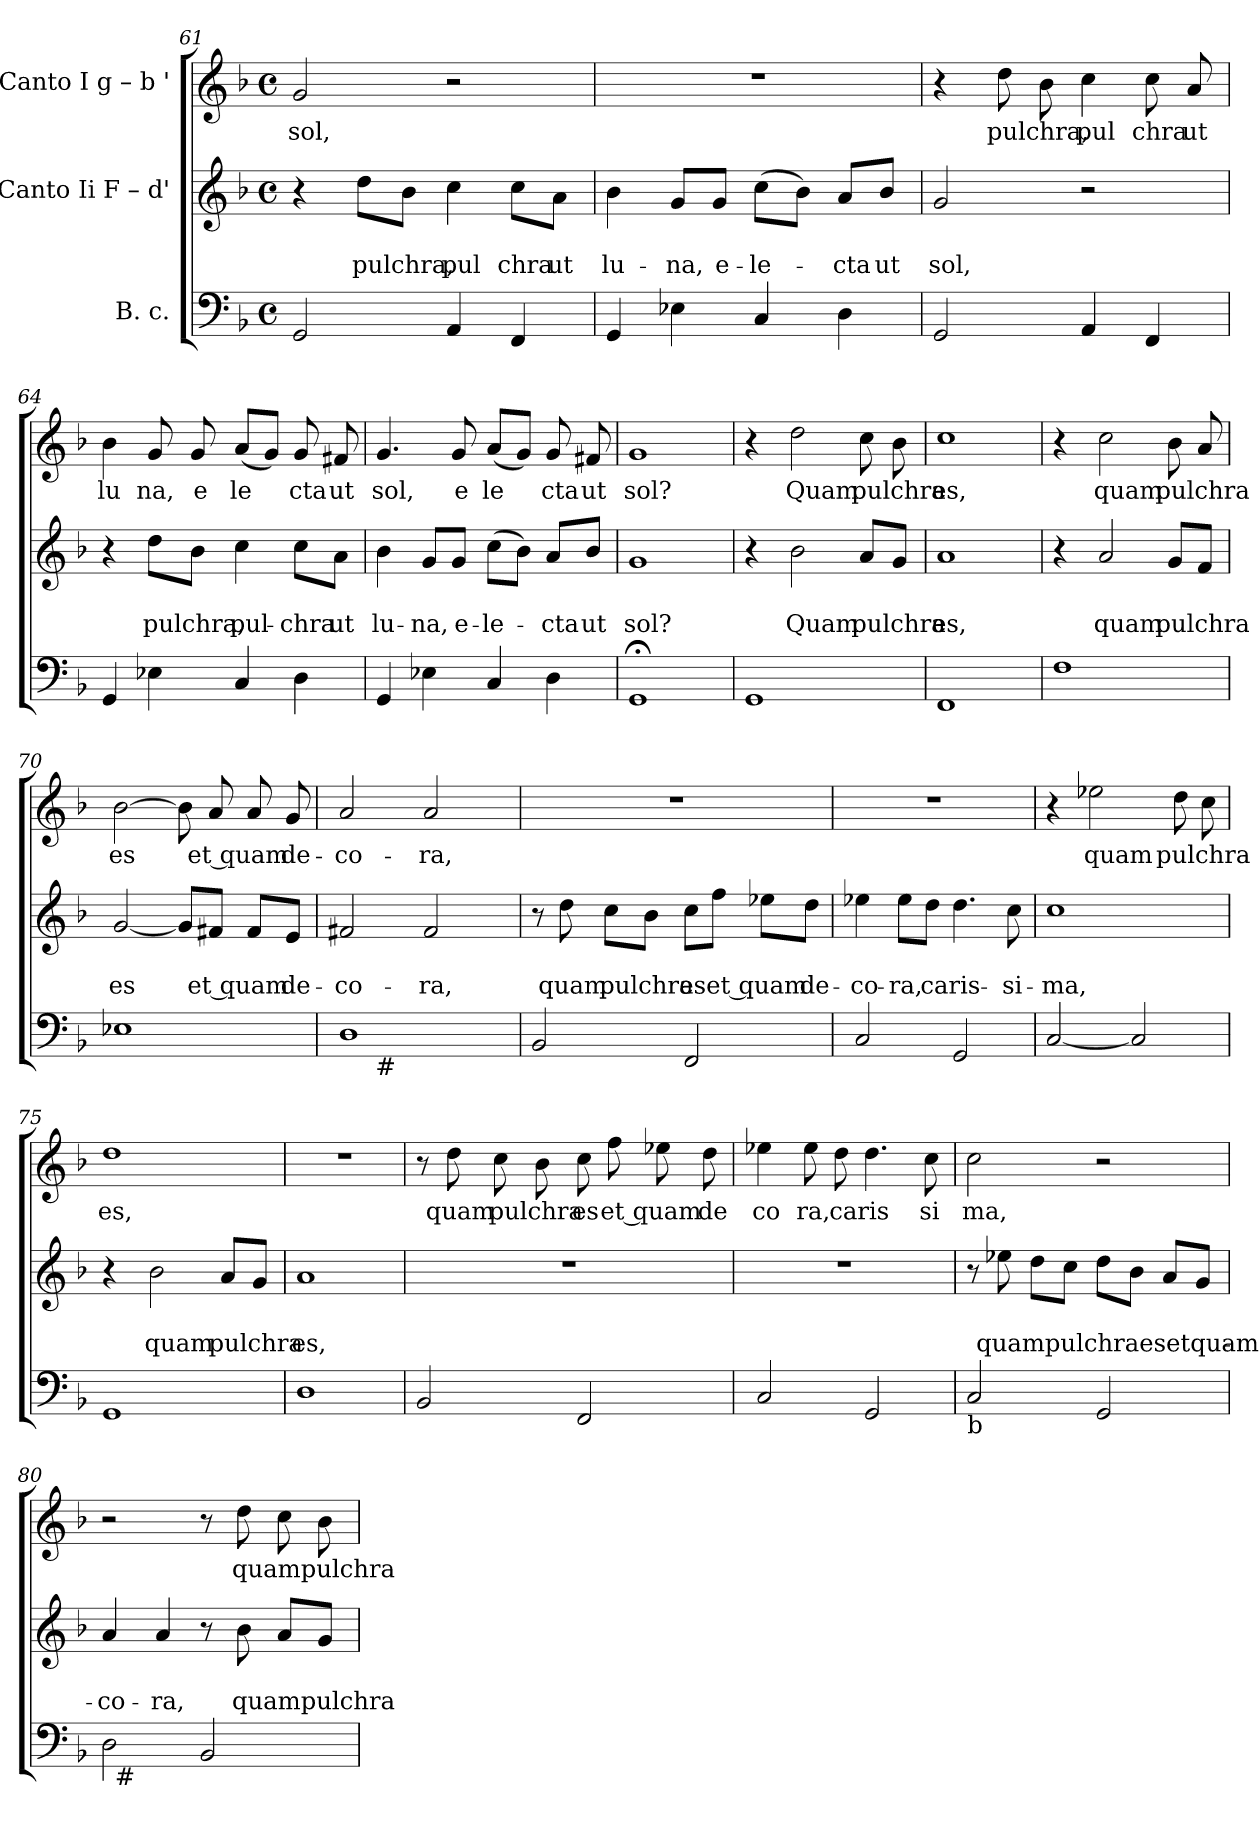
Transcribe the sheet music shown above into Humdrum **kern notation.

**kern	**kern	**text	**text	**kern	**text
*part3	*part2	*part2	*part2	*part1	*part1
*staff3	*staff2	*staff2	*staff2	*staff1	*staff1
*I"B. c.	*I"Canto Ii F – d'	*	*	*I"Canto I g – b '	*
*clefF4	*clefG2	*	*	*clefG2	*
*k[b-]	*k[b-]	*	*	*k[b-]	*
*F:	*F:	*	*	*F:	*
*M4/4	*M4/4	*	*	*M4/4	*
*met(c)	*met(c)	*	*	*met(c)	*
=61	=61	=61	=61	=61	=61
!	!	!	!	!	!LO:LY:b
2GG/	4r	.	.	2g/	sol,
!	!	!	!LO:LY:b	!	!
.	8dd\L	.	pulchra,	.	.
.	8b-\J	.	.	.	.
!	!	!	!LO:LY:b	!	!
4AA/	4cc\	.	pul	2r	.
!	!	!	!LO:LY:b	!	!
4FF/	8cc\L	.	chra	.	.
!	!	!	!LO:LY:b	!	!
.	8a\J	.	ut	.	.
!!LO:LB:g=z
=62	=62	=62	=62	=62	=62
!	!	!	!LO:LY:b	!	!
4GG/	4b-\	.	lu-	1r	.
!	!	!	!LO:LY:b	!	!
4E-X\	8g/L	.	-na,	.	.
!	!	!	!LO:LY:b	!	!
.	8g/J	.	e-	.	.
!	!	!	!LO:LY:b	!	!
4C/	(>8cc\L	.	-le-	.	.
.	8b-\J)	.	.	.	.
!	!	!	!LO:LY:b	!	!
4D\	8a/L	.	-cta	.	.
!	!	!	!LO:LY:b	!	!
.	8b-/J	.	ut	.	.
=63	=63	=63	=63	=63	=63
!	!	!	!LO:LY:b	!	!
2GG/	2g/	.	sol,	4r	.
!	!	!	!	!	!LO:LY:b
.	.	.	.	8dd\	pulchra,
.	.	.	.	8b-\	.
!	!	!	!	!	!LO:LY:b
4AA/	2r	.	.	4cc\	pul
!	!	!	!	!	!LO:LY:b
4FF/	.	.	.	8cc\	chra
!	!	!	!	!	!LO:LY:b
.	.	.	.	8a/	ut
=64	=64	=64	=64	=64	=64
!	!	!	!	!	!LO:LY:b
4GG/	4r	.	.	4b-\	lu
!	!	!	!LO:LY:b	!	!LO:LY:b
4E-X\	8dd\L	.	pulchra,	8g/	na,
!	!	!	!	!	!LO:LY:b
.	8b-\J	.	.	8g/	e
!	!	!	!LO:LY:b	!	!LO:LY:b
4C/	4cc\	.	pul-	(<8a/L	le
.	.	.	.	8g/J)	.
!	!	!	!LO:LY:b	!	!LO:LY:b
4D\	8cc\L	.	-chra	8g/	cta
!	!	!	!LO:LY:b	!	!LO:LY:b
.	8a\J	.	ut	8f#X/	ut
=65	=65	=65	=65	=65	=65
!	!	!	!LO:LY:b	!	!LO:LY:b
4GG/	4b-\	.	lu-	4.g/	sol,
!	!	!	!LO:LY:b	!	!
4E-X\	8g/L	.	-na,	.	.
!	!	!	!LO:LY:b	!	!LO:LY:b
.	8g/J	.	e-	8g/	e
!	!	!	!LO:LY:b	!	!LO:LY:b
4C/	(>8cc\L	.	-le-	(<8a/L	le
.	8b-\J)	.	.	8g/J)	.
!	!	!	!LO:LY:b	!	!LO:LY:b
4D\	8a/L	.	-cta	8g/	cta
!	!	!	!LO:LY:b	!	!LO:LY:b
.	8b-/J	.	ut	8f#X/	ut
=66	=66	=66	=66	=66	=66
!	!	!	!LO:LY:b	!	!LO:LY:b
1GG;	1g	.	sol?	1g	sol?
!!LO:LB:g=z
=67	=67	=67	=67	=67	=67
1GG	4r	.	.	4r	.
!	!	!	!LO:LY:b	!	!LO:LY:b
.	2b-\	.	Quam	2dd\	Quam
!	!	!	!LO:LY:b	!	!LO:LY:b
.	8a/L	.	pulchra	8cc\	pulchra
.	8g/J	.	.	8b-\	.
=68	=68	=68	=68	=68	=68
!	!	!	!LO:LY:b	!	!LO:LY:b
1FF	1a	.	es,	1cc	es,
=69	=69	=69	=69	=69	=69
1F	4r	.	.	4r	.
!	!	!	!LO:LY:b	!	!LO:LY:b
.	2a/	.	quam	2cc\	quam
!	!	!	!LO:LY:b	!	!LO:LY:b
.	8g/L	.	pulchra	8b-\	pulchra
.	8f/J	.	.	8a/	.
=70	=70	=70	=70	=70	=70
!	!	!	!LO:LY:b	!	!LO:LY:b
1E-X	[<2g/	.	es	[>2b-\	es
.	8g/L]	.	.	8b-\]	.
!	!	!	!LO:LY:b	!	!LO:LY:b
.	8f#X/J	.	et quam	8a/	et quam
.	8f#/L	.	.	8a/	.
!	!	!	!LO:LY:b	!	!LO:LY:b
.	8e/J	.	de-	8g/	de-
=71	=71	=71	=71	=71	=71
!	!	!	!LO:LY:b	!	!LO:LY:b
*^	*	*	*	*	*
1D	8.ryy	2f#X/	.	-co-	2a/	-co-
!	!LO:TX:b:t=#	!	!	!	!	!
.	2ryy	.	.	.	.	.
!	!	!	!	!LO:LY:b	!	!LO:LY:b
.	.	2f#/	.	-ra,	2a/	-ra,
.	4ryy	.	.	.	.	.
.	16ryy	.	.	.	.	.
*v	*v	*	*	*	*	*
=72	=72	=72	=72	=72	=72
2BB-/	8r	.	.	1r	.
!	!	!	!LO:LY:b	!	!
.	8dd\	.	quam	.	.
!	!	!	!LO:LY:b	!	!
.	8cc\L	.	pulchra	.	.
.	8b-\J	.	.	.	.
!	!	!	!LO:LY:b	!	!
2FF/	8cc\L	.	es	.	.
!	!	!	!LO:LY:b	!	!
.	8ff\J	.	et quam	.	.
.	8ee-X\L	.	.	.	.
!	!	!	!LO:LY:b	!	!
.	8dd\J	.	de-	.	.
!!LO:LB:g=z
=73	=73	=73	=73	=73	=73
!	!	!	!LO:LY:b	!	!
2C/	4ee-X\	.	-co-	1r	.
!	!	!	!LO:LY:b	!	!
.	8ee-\L	.	-ra,	.	.
!	!	!	!LO:LY:b	!	!
.	8dd\J	.	caris-	.	.
2GG/	4.dd\	.	.	.	.
!	!	!	!LO:LY:b	!	!
.	8cc\	.	-si-	.	.
=74	=74	=74	=74	=74	=74
!	!	!	!LO:LY:b	!	!
[<2C/	1cc	.	-ma,	4r	.
!	!	!	!	!	!LO:LY:b
.	.	.	.	2ee-X\	quam
2C/]	.	.	.	.	.
!	!	!	!	!	!LO:LY:b
.	.	.	.	8dd\	pulchra
.	.	.	.	8cc\	.
=75	=75	=75	=75	=75	=75
!	!	!	!	!	!LO:LY:b
1GG	4r	.	.	1dd	es,
!	!	!	!LO:LY:b	!	!
.	2b-\	.	quam	.	.
!	!	!	!LO:LY:b	!	!
.	8a/L	.	pulchra	.	.
.	8g/J	.	.	.	.
=76	=76	=76	=76	=76	=76
!	!	!	!LO:LY:b	!	!
1D	1a	.	es,	1r	.
=77	=77	=77	=77	=77	=77
2BB-/	1r	.	.	8r	.
!	!	!	!	!	!LO:LY:b
.	.	.	.	8dd\	quam
!	!	!	!	!	!LO:LY:b
.	.	.	.	8cc\	pulchra
.	.	.	.	8b-\	.
!	!	!	!	!	!LO:LY:b
2FF/	.	.	.	8cc\	es
!	!	!	!	!	!LO:LY:b
.	.	.	.	8ff\	et quam
.	.	.	.	8ee-X\	.
!	!	!	!	!	!LO:LY:b
.	.	.	.	8dd\	de
=78	=78	=78	=78	=78	=78
!	!	!	!	!	!LO:LY:b
2C/	1r	.	.	4ee-X\	co
!	!	!	!	!	!LO:LY:b
.	.	.	.	8ee-\	ra,
!	!	!	!	!	!LO:LY:b
.	.	.	.	8dd\	caris
2GG/	.	.	.	4.dd\	.
!	!	!	!	!	!LO:LY:b
.	.	.	.	8cc\	si
!!LO:PB:g=z
=79	=79	=79	=79	=79	=79
!LO:TX:b:t=b	!	!	!	!	!
!	!	!	!	!	!LO:LY:b
2C/	8r	.	.	2cc\	ma,
!	!	!	!LO:LY:b	!	!
.	8ee-X\	.	quampulchraesetquamde-	.	.
.	8dd\L	.	.	.	.
.	8cc\J	.	.	.	.
2GG/	8dd\L	.	.	2r	.
.	8b-\J	.	.	.	.
.	8a/L	.	.	.	.
.	8g/J	.	.	.	.
=80	=80	=80	=80	=80	=80
!	!	!	!LO:LY:b	!	!
*^	*	*	*	*	*
2D\	32ryy	4a/	.	-co-	2r	.
!	!LO:TX:b:t=#	!	!	!	!	!
.	2ryy	.	.	.	.	.
!	!	!	!	!LO:LY:b	!	!
.	.	4a/	.	-ra,	.	.
2BB-/	.	8r	.	.	8r	.
.	4...ryy	.	.	.	.	.
!	!	!	!	!LO:LY:b	!	!LO:LY:b
.	.	8b-\	.	quampulchra	8dd\	quampulchra
.	.	8a/L	.	.	8cc\	.
.	.	8g/J	.	.	8b-\	.
*v	*v	*	*	*	*	*
=	=	=	=	=	=
*-	*-	*-	*-	*-	*-
